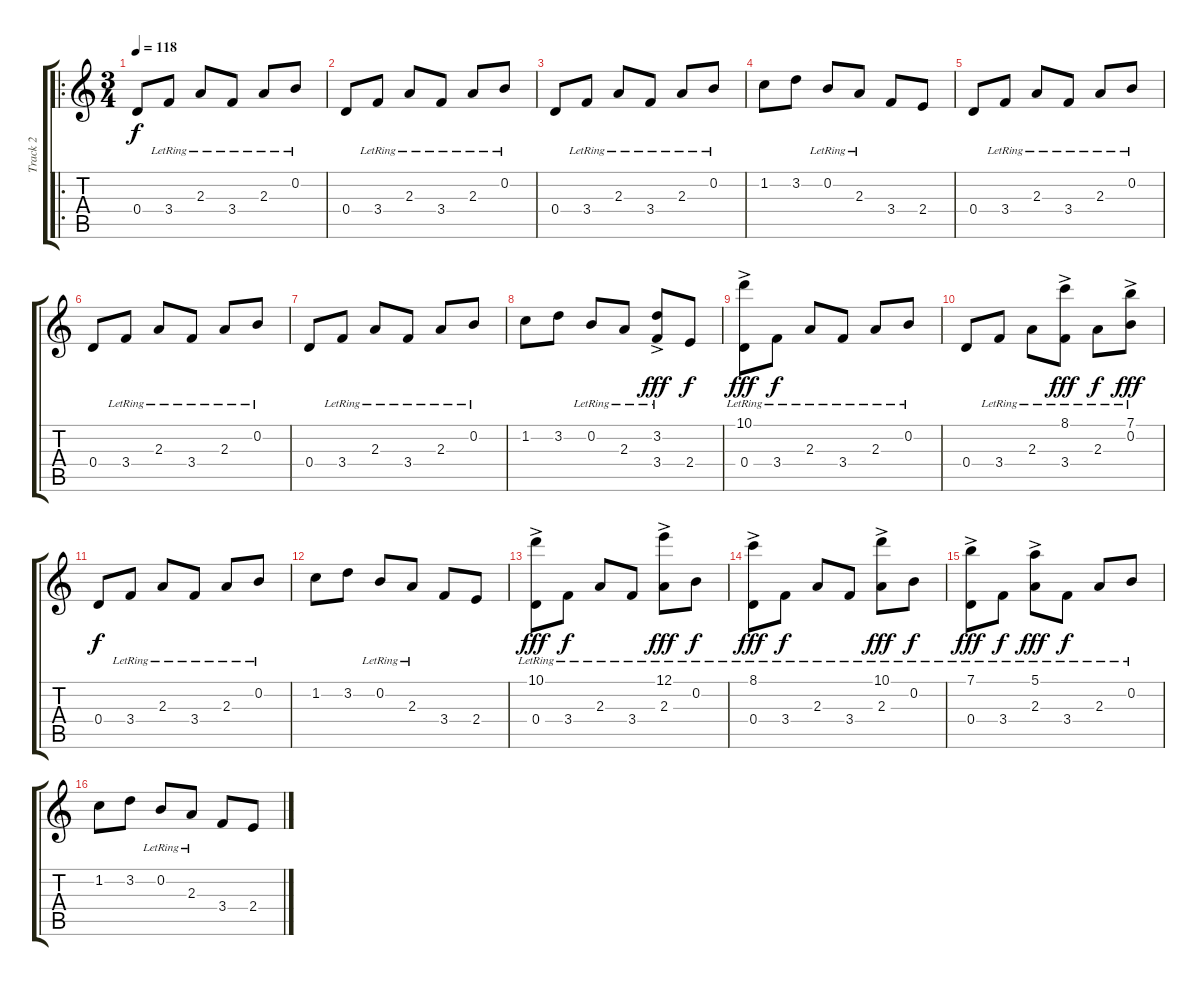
\track ("Track 2" "Track 2") {instrument banjo}
\staff {score tabs}
\tuning (E4 B3 G3 D3 A2 E2) {hide}
\displaytranspose 12
\ro
\ts (3 4)
\tempo 118
\clef g2
\ks c
0.4.8{dy f instrument banjo} 3.4{lr}.8 2.3{lr}.8 3.4{lr}.8 2.3{lr}.8 0.2{lr}.8 |
0.4.8 3.4{lr}.8 2.3{lr}.8 3.4{lr}.8 2.3{lr}.8 0.2{lr}.8 |
0.4.8 3.4{lr}.8 2.3{lr}.8 3.4{lr}.8 2.3{lr}.8 0.2{lr}.8 |
1.2.8 3.2.8 0.2{lr}.8 2.3{lr}.8 3.4.8 2.4.8 |
0.4.8 3.4{lr}.8 2.3{lr}.8 3.4{lr}.8 2.3{lr}.8 0.2{lr}.8 |
0.4.8 3.4{lr}.8 2.3{lr}.8 3.4{lr}.8 2.3{lr}.8 0.2{lr}.8 |
0.4.8 3.4{lr}.8 2.3{lr}.8 3.4{lr}.8 2.3{lr}.8 0.2{lr}.8 |
1.2.8 3.2.8 0.2{lr}.8 2.3{lr}.8 (3.2{ac lr} 3.4).8{dy fff} 2.4.8{dy f} |
(10.1{ac lr} 0.4).8{dy fff} 3.4{lr}.8{dy f} 2.3{lr}.8 3.4{lr}.8 2.3{lr}.8 0.2{lr}.8 |
0.4.8 3.4{lr}.8 2.3{lr}.8 (8.1{ac lr} 3.4{lr}).8{dy fff} 2.3{lr}.8{dy f} (7.1{ac lr} 0.2{lr}).8{dy fff} |
0.4.8{dy f} 3.4{lr}.8 2.3{lr}.8 3.4{lr}.8 2.3{lr}.8 0.2{lr}.8 |
1.2.8 3.2.8 0.2{lr}.8 2.3{lr}.8 3.4.8 2.4.8 |
(10.1{ac lr} 0.4).8{dy fff} 3.4{lr}.8{dy f} 2.3{lr}.8 3.4{lr}.8 (12.1{ac lr} 2.3{lr}).8{dy fff} 0.2{lr}.8{dy f} |
(8.1{ac lr} 0.4).8{dy fff} 3.4{lr}.8{dy f} 2.3{lr}.8 3.4{lr}.8 (10.1{ac lr} 2.3{lr}).8{dy fff} 0.2{lr}.8{dy f} |
(7.1{ac lr} 0.4).8{dy fff} 3.4{lr}.8{dy f} (5.1{ac lr} 2.3{lr}).8{dy fff} 3.4{lr}.8{dy f} 2.3{lr}.8 0.2{lr}.8 |
1.2.8 3.2.8 0.2{lr}.8 2.3{lr}.8 3.4.8 2.4.8
